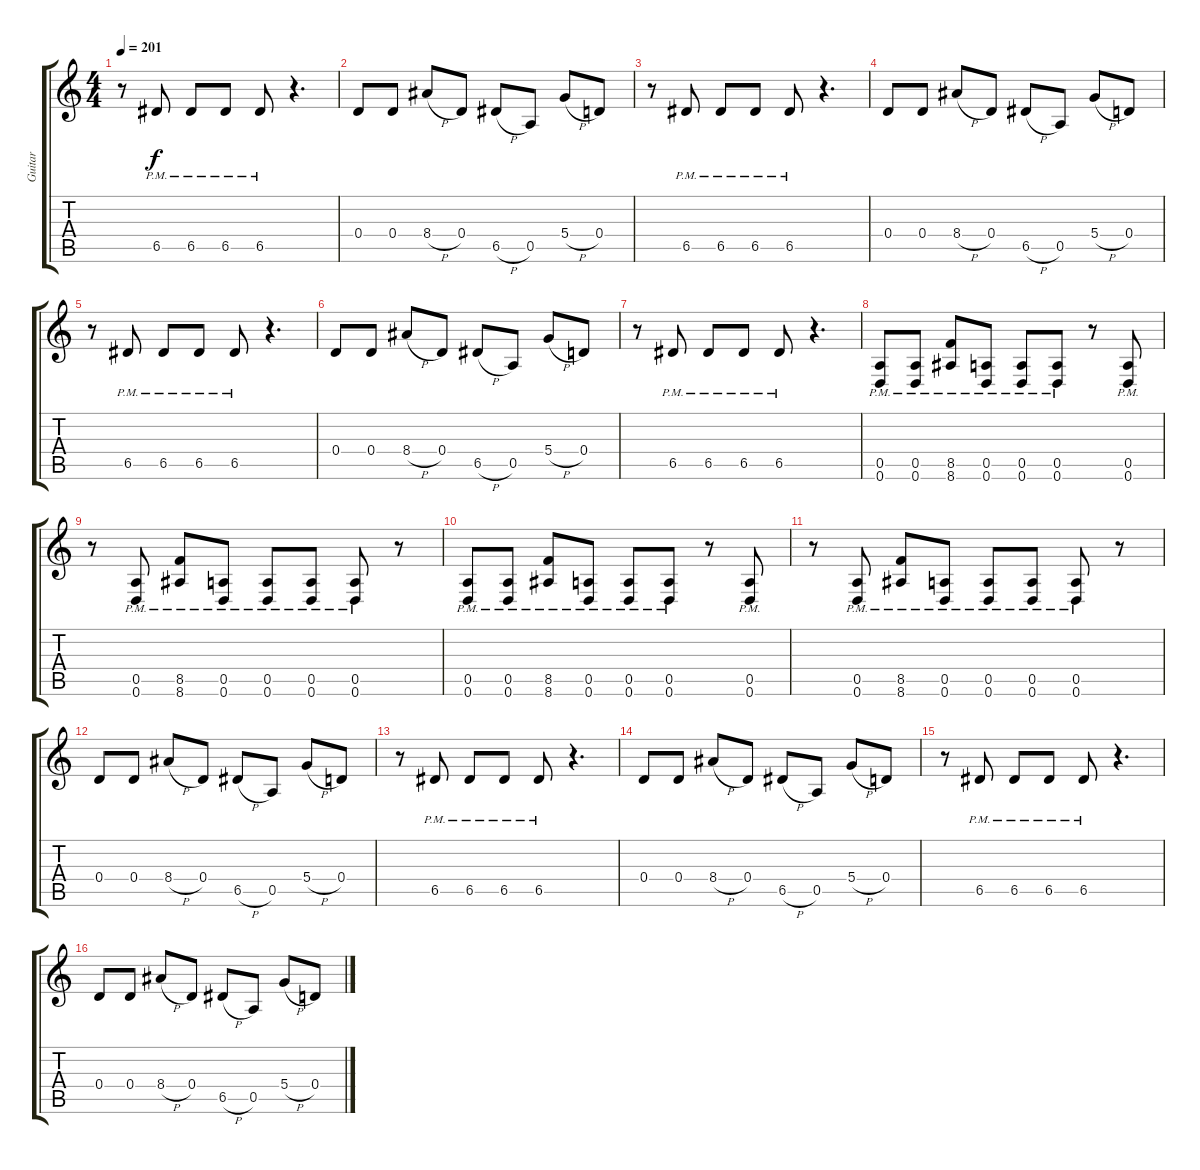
\track ("Guitar" "Guitar") {instrument distortionguitar}
\staff {score tabs}
\tuning (E4 B3 G3 D3 A2 D2) {hide}
\ts (4 4)
\tempo 201
\clef g2
\ks c
r.8{dy f} 6.5{pm}.8 6.5{pm}.8 6.5{pm}.8 6.5{pm}.8 r.4{d} |
0.4.8 0.4.8 8.4{h}.8 0.4.8 6.5{h}.8 0.5.8 5.4{h}.8 0.4.8 |
r.8 6.5{pm}.8 6.5{pm}.8 6.5{pm}.8 6.5{pm}.8 r.4{d} |
0.4.8 0.4.8 8.4{h}.8 0.4.8 6.5{h}.8 0.5.8 5.4{h}.8 0.4.8 |
r.8 6.5{pm}.8 6.5{pm}.8 6.5{pm}.8 6.5{pm}.8 r.4{d} |
0.4.8 0.4.8 8.4{h}.8 0.4.8 6.5{h}.8 0.5.8 5.4{h}.8 0.4.8 |
r.8 6.5{pm}.8 6.5{pm}.8 6.5{pm}.8 6.5{pm}.8 r.4{d} |
(0.5{pm} 0.6{pm}).8 (0.5{pm} 0.6{pm}).8 (8.5{pm} 8.6{pm}).8 (0.5{pm} 0.6{pm}).8 (0.5{pm} 0.6{pm}).8 (0.5{pm} 0.6{pm}).8 r.8 (0.5{pm} 0.6{pm}).8 |
r.8 (0.5{pm} 0.6{pm}).8 (8.5{pm} 8.6{pm}).8 (0.5{pm} 0.6{pm}).8 (0.5{pm} 0.6{pm}).8 (0.5{pm} 0.6{pm}).8 (0.5{pm} 0.6{pm}).8 r.8 |
(0.5{pm} 0.6{pm}).8 (0.5{pm} 0.6{pm}).8 (8.5{pm} 8.6{pm}).8 (0.5{pm} 0.6{pm}).8 (0.5{pm} 0.6{pm}).8 (0.5{pm} 0.6{pm}).8 r.8 (0.5{pm} 0.6{pm}).8 |
r.8 (0.5{pm} 0.6{pm}).8 (8.5{pm} 8.6{pm}).8 (0.5{pm} 0.6{pm}).8 (0.5{pm} 0.6{pm}).8 (0.5{pm} 0.6{pm}).8 (0.5{pm} 0.6{pm}).8 r.8 |
0.4.8 0.4.8 8.4{h}.8 0.4.8 6.5{h}.8 0.5.8 5.4{h}.8 0.4.8 |
r.8 6.5{pm}.8 6.5{pm}.8 6.5{pm}.8 6.5{pm}.8 r.4{d} |
0.4.8 0.4.8 8.4{h}.8 0.4.8 6.5{h}.8 0.5.8 5.4{h}.8 0.4.8 |
r.8 6.5{pm}.8 6.5{pm}.8 6.5{pm}.8 6.5{pm}.8 r.4{d} |
0.4.8 0.4.8 8.4{h}.8 0.4.8 6.5{h}.8 0.5.8 5.4{h}.8 0.4.8
